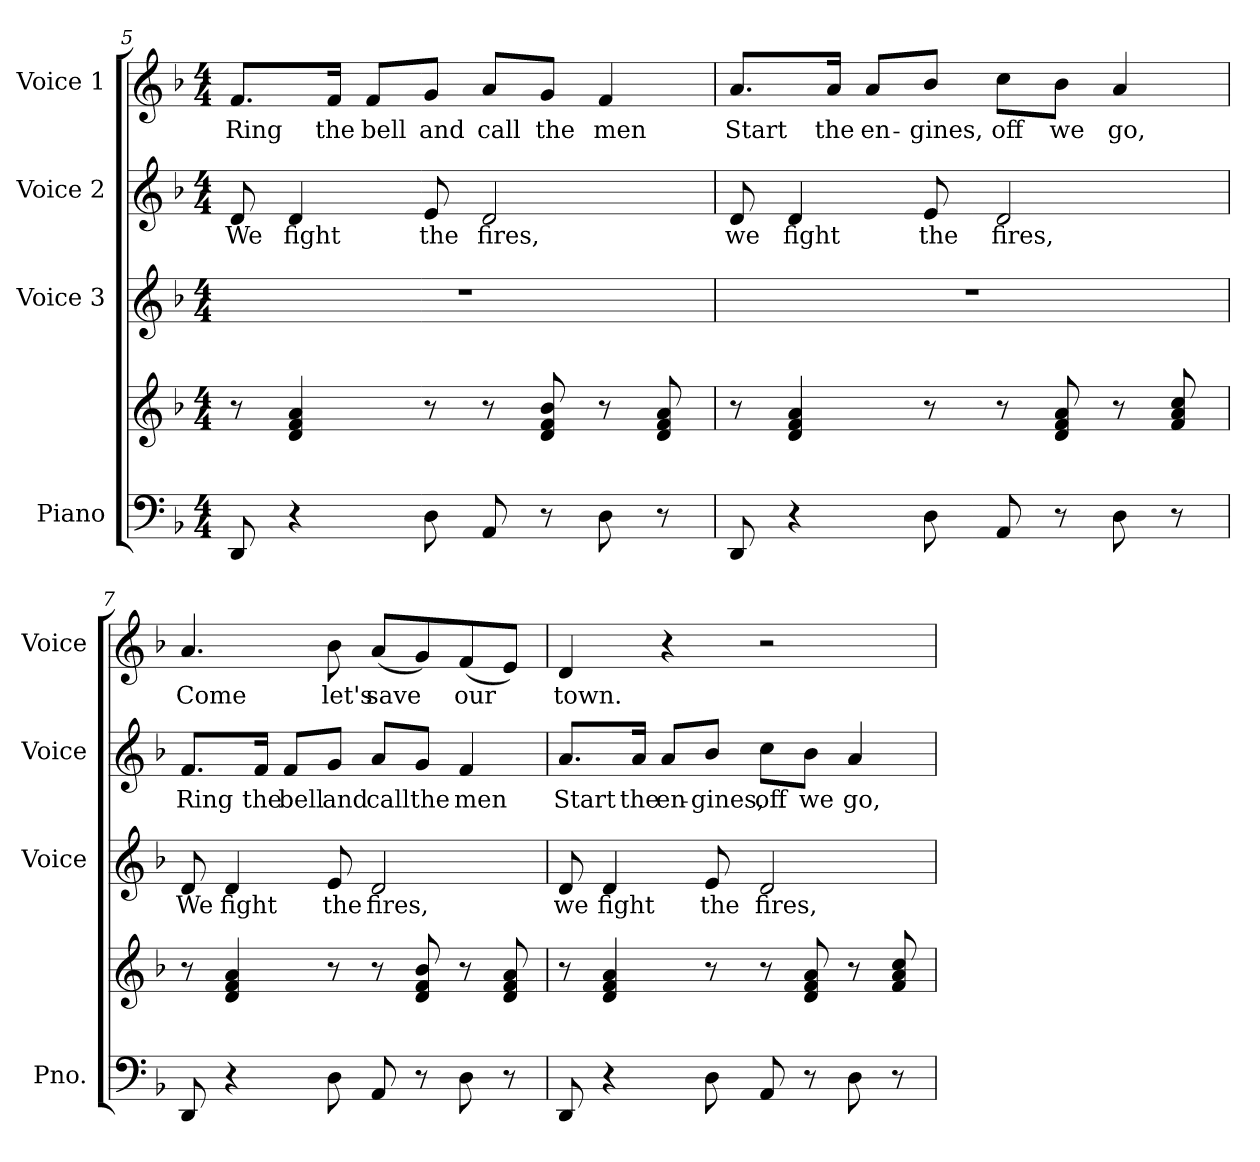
**kern	**kern	**kern	**text	**kern	**text	**kern	**text
*part4	*part4	*part3	*part3	*part2	*part2	*part1	*part1
*staff5	*staff4	*staff3	*staff3	*staff2	*staff2	*staff1	*staff1
*I"Piano	*	*I"Voice 3	*	*I"Voice 2	*	*I"Voice 1	*
*I'Pno.	*	*I'Voice	*	*I'Voice	*	*I'Voice	*
*clefF4	*clefG2	*clefG2	*	*clefG2	*	*clefG2	*
*k[b-]	*k[b-]	*k[b-]	*	*k[b-]	*	*k[b-]	*
*F:	*F:	*F:	*	*F:	*	*F:	*
*M4/4	*M4/4	*M4/4	*	*M4/4	*	*M4/4	*
=5	=5	=5	=5	=5	=5	=5	=5
!	!	!	!	!	!LO:LY:b:color=#000000	!	!
!	!	!	!	!	!	!	!LO:LY:b:color=#000000
8DDi/	8r	1r	.	8di/	We	8.fi/L	Ring
!	!	!	!	!	!LO:LY:b:color=#000000	!	!
4r	4di/ 4fi 4ai	.	.	4di/	fight	.	.
!	!	!	!	!	!	!	!LO:LY:b:color=#000000
.	.	.	.	.	.	16fi/Jk	the
!	!	!	!	!	!	!	!LO:LY:b:color=#000000
.	.	.	.	.	.	8fi/L	bell
!	!	!	!	!	!LO:LY:b:color=#000000	!	!
!	!	!	!	!	!	!	!LO:LY:b:color=#000000
8Di\	8r	.	.	8ei/	the	8gi/J	and
!	!	!	!	!	!LO:LY:b:color=#000000	!	!
!	!	!	!	!	!	!	!LO:LY:b:color=#000000
8AAi/	8r	.	.	2di/	fires,	8ai/L	call
!	!	!	!	!	!	!	!LO:LY:b:color=#000000
8r	8di/ 8fi 8b-i	.	.	.	.	8gi/J	the
!	!	!	!	!	!	!	!LO:LY:b:color=#000000
8Di\	8r	.	.	.	.	4fi/	men
8r	8di/ 8fi 8ai	.	.	.	.	.	.
!!LO:LB:g=z
=6	=6	=6	=6	=6	=6	=6	=6
!	!	!	!	!	!LO:LY:b:color=#000000	!	!
!	!	!	!	!	!	!	!LO:LY:b:color=#000000
8DDi/	8r	1r	.	8di/	we	8.ai/L	Start
!	!	!	!	!	!LO:LY:b:color=#000000	!	!
4r	4di/ 4fi 4ai	.	.	4di/	fight	.	.
!	!	!	!	!	!	!	!LO:LY:b:color=#000000
.	.	.	.	.	.	16ai/Jk	the
!	!	!	!	!	!	!	!LO:LY:b:color=#000000
.	.	.	.	.	.	8ai/L	en-
!	!	!	!	!	!LO:LY:b:color=#000000	!	!
!	!	!	!	!	!	!	!LO:LY:b:color=#000000
8Di\	8r	.	.	8ei/	the	8b-i/J	-gines,
!	!	!	!	!	!LO:LY:b:color=#000000	!	!
!	!	!	!	!	!	!	!LO:LY:b:color=#000000
8AAi/	8r	.	.	2di/	fires,	8cci\L	off
!	!	!	!	!	!	!	!LO:LY:b:color=#000000
8r	8di/ 8fi 8ai	.	.	.	.	8b-i\J	we
!	!	!	!	!	!	!	!LO:LY:b:color=#000000
8Di\	8r	.	.	.	.	4ai/	go,
8r	8fi/ 8ai 8cci	.	.	.	.	.	.
=7	=7	=7	=7	=7	=7	=7	=7
!	!	!	!LO:LY:b:color=#000000	!	!	!	!
!	!	!	!	!	!LO:LY:b:color=#000000	!	!
!	!	!	!	!	!	!	!LO:LY:b:color=#000000
8DDi/	8r	8di/	We	8.fi/L	Ring	4.ai/	Come
!	!	!	!LO:LY:b:color=#000000	!	!	!	!
4r	4di/ 4fi 4ai	4di/	fight	.	.	.	.
!	!	!	!	!	!LO:LY:b:color=#000000	!	!
.	.	.	.	16fi/Jk	the	.	.
!	!	!	!	!	!LO:LY:b:color=#000000	!	!
.	.	.	.	8fi/L	bell	.	.
!	!	!	!LO:LY:b:color=#000000	!	!	!	!
!	!	!	!	!	!LO:LY:b:color=#000000	!	!
!	!	!	!	!	!	!	!LO:LY:b:color=#000000
8Di\	8r	8ei/	the	8gi/J	and	8b-i\	let's
!	!	!	!LO:LY:b:color=#000000	!	!	!	!
!	!	!	!	!	!LO:LY:b:color=#000000	!	!
!	!	!	!	!	!	!	!LO:LY:b:color=#000000
8AAi/	8r	2di/	fires,	8ai/L	call	(8ai/L	save
!	!	!	!	!	!LO:LY:b:color=#000000	!	!
8r	8di/ 8fi 8b-i	.	.	8gi/J	the	8gi/)	.
!	!	!	!	!	!LO:LY:b:color=#000000	!	!
!	!	!	!	!	!	!	!LO:LY:b:color=#000000
8Di\	8r	.	.	4fi/	men	(8fi/	our
8r	8di/ 8fi 8ai	.	.	.	.	8ei/J)	.
=8	=8	=8	=8	=8	=8	=8	=8
!	!	!	!LO:LY:b:color=#000000	!	!	!	!
!	!	!	!	!	!LO:LY:b:color=#000000	!	!
!	!	!	!	!	!	!	!LO:LY:b:color=#000000
8DDi/	8r	8di/	we	8.ai/L	Start	4di/	town.
!	!	!	!LO:LY:b:color=#000000	!	!	!	!
4r	4di/ 4fi 4ai	4di/	fight	.	.	.	.
!	!	!	!	!	!LO:LY:b:color=#000000	!	!
.	.	.	.	16ai/Jk	the	.	.
!	!	!	!	!	!LO:LY:b:color=#000000	!	!
.	.	.	.	8ai/L	en-	4r	.
!	!	!	!LO:LY:b:color=#000000	!	!	!	!
!	!	!	!	!	!LO:LY:b:color=#000000	!	!
8Di\	8r	8ei/	the	8b-i/J	-gines,	.	.
!	!	!	!LO:LY:b:color=#000000	!	!	!	!
!	!	!	!	!	!LO:LY:b:color=#000000	!	!
8AAi/	8r	2di/	fires,	8cci\L	off	2r	.
!	!	!	!	!	!LO:LY:b:color=#000000	!	!
8r	8di/ 8fi 8ai	.	.	8b-i\J	we	.	.
!	!	!	!	!	!LO:LY:b:color=#000000	!	!
8Di\	8r	.	.	4ai/	go,	.	.
8r	8fi/ 8ai 8cci	.	.	.	.	.	.
=	=	=	=	=	=	=	=
*-	*-	*-	*-	*-	*-	*-	*-
